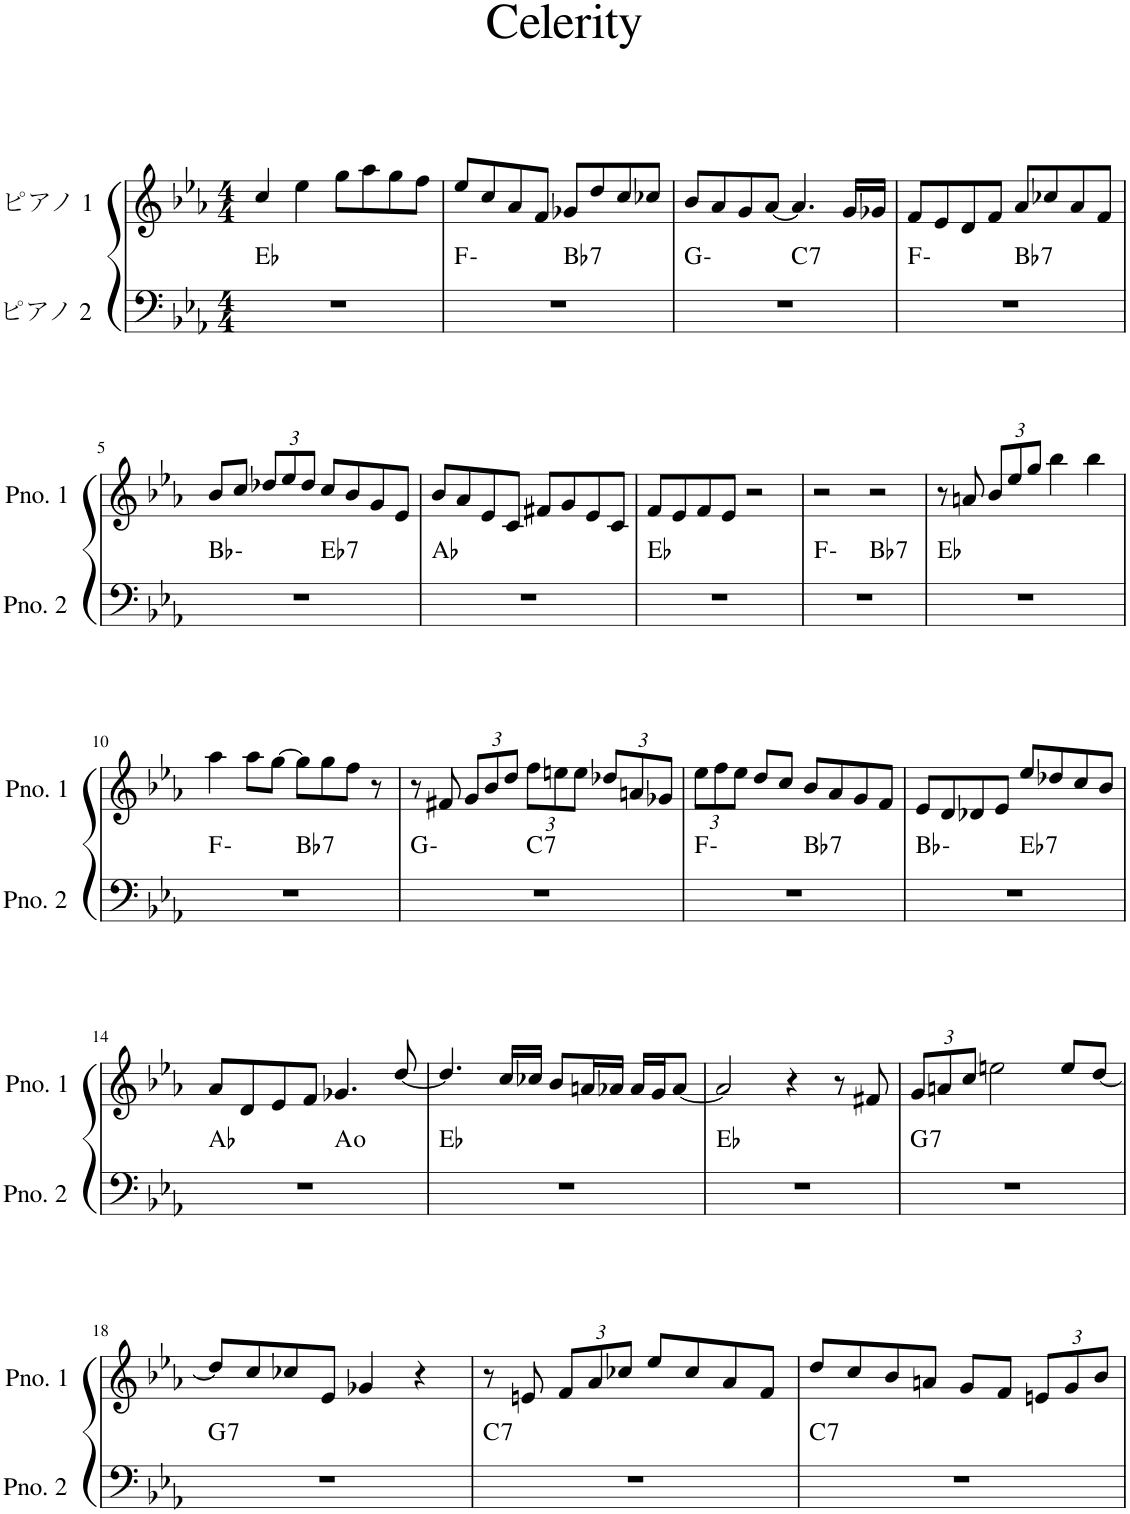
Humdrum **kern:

**kern	**harte	**kern
*part2	*part2	*part1
*staff2	*	*staff1
*I"ピアノ 2	*	*I"ピアノ 1
*clefF4	*	*clefG2
*k[b-e-a-]	*	*k[b-e-a-]
*M4/4	*	*M4/4
=1	=1	=1
1r	Eb:maj	4cc/
.	.	4ee-\
.	.	8gg\L
.	.	8aa-\
.	.	8gg\
.	.	8ff\J
=2	=2	=2
*^	*	*
1r	2ryy	F:min	8ee-/L
.	.	.	8cc/
.	.	.	8a-/
.	.	.	8f/J
!	!	!LO:H:kt=7	!
.	2ryy	Bb:7	8g-X/L
.	.	.	8dd/
.	.	.	8cc/
.	.	.	8cc-X/J
=3	=3	=3	=3
1r	2ryy	G:min	8b-/L
.	.	.	8a-/
.	.	.	8g/
.	.	.	[8a-/J
!	!	!LO:H:kt=7	!
.	2ryy	C:7	4.a-/]
.	.	.	16g/LL
.	.	.	16g-X/JJ
=4	=4	=4	=4
1r	2ryy	F:min	8f/L
.	.	.	8e-/
.	.	.	8d/
.	.	.	8f/J
!	!	!LO:H:kt=7	!
.	2ryy	Bb:7	8a-/L
.	.	.	8cc-X/
.	.	.	8a-/
.	.	.	8f/J
!!LO:LB:g=z
=5	=5	=5	=5
1r	2ryy	Bb:min	8b-/L
.	.	.	8cc/J
*	*	*	*Xbrackettup
.	.	.	12dd-X/L
.	.	.	12ee-/
.	.	.	12dd-/J
!	!	!LO:H:kt=7	!
.	2ryy	Eb:7	8cc/L
.	.	.	8b-/
.	.	.	8g/
.	.	.	8e-/J
*v	*v	*	*
=6	=6	=6
1r	Ab:maj	8b-/L
.	.	8a-/
.	.	8e-/
.	.	8c/J
.	.	8f#X/L
.	.	8g/
.	.	8e-/
.	.	8c/J
=7	=7	=7
1r	Eb:maj	8f/L
.	.	8e-/
.	.	8f/
.	.	8e-/J
.	.	2r
=8	=8	=8
*^	*	*
1r	2ryy	F:min	2r
!	!	!LO:H:kt=7	!
.	2ryy	Bb:7	2r
*v	*v	*	*
=9	=9	=9
1r	Eb:maj	8r
.	.	8an/
.	.	12b-/L
.	.	12ee-/
.	.	12gg/J
.	.	4bb-\
.	.	4bb-\
!!LO:LB:g=z
=10	=10	=10
*^	*	*
1r	2ryy	F:min	4aa-\
.	.	.	8aa-\L
.	.	.	[8gg\J
!	!	!LO:H:kt=7	!
.	2ryy	Bb:7	8gg\L]
.	.	.	8gg\
.	.	.	8ff\J
.	.	.	8r
=11	=11	=11	=11
1r	2ryy	G:min	8r
.	.	.	8f#X/
.	.	.	12g/L
.	.	.	12b-/
.	.	.	12dd/J
!	!	!LO:H:kt=7	!
.	2ryy	C:7	12ff\L
.	.	.	12een\
.	.	.	12ee\J
.	.	.	12dd-X/L
.	.	.	12an/
.	.	.	12g-X/J
=12	=12	=12	=12
1r	2ryy	F:min	12ee-\L
.	.	.	12ff\
.	.	.	12ee-\J
.	.	.	8dd/L
.	.	.	8cc/J
!	!	!LO:H:kt=7	!
.	2ryy	Bb:7	8b-/L
.	.	.	8a-/
.	.	.	8g/
.	.	.	8f/J
=13	=13	=13	=13
1r	2ryy	Bb:min	8e-/L
.	.	.	8d/
.	.	.	8d-X/
.	.	.	8e-/J
!	!	!LO:H:kt=7	!
.	2ryy	Eb:7	8ee-/L
.	.	.	8dd-X/
.	.	.	8cc/
.	.	.	8b-/J
!!LO:LB:g=z
=14	=14	=14	=14
1r	2ryy	Ab:maj	8a-/L
.	.	.	8d/
.	.	.	8e-/
.	.	.	8f/J
.	2ryy	A:dim	4.g-X/
.	.	.	[8dd/
*v	*v	*	*
=15	=15	=15
1r	Eb:maj	4.dd/]
.	.	16cc/LL
.	.	16cc-X/JJ
.	.	8b-/L
.	.	16an/L
.	.	16a-X/JJ
.	.	16a-/LL
.	.	16g/J
.	.	[8a-/J
=16	=16	=16
1r	Eb:maj	2a-/]
.	.	4r
.	.	8r
.	.	8f#X/
=17	=17	=17
!	!LO:H:kt=7	!
1r	G:7	12g/L
.	.	12an/
.	.	12cc/J
.	.	2een\
.	.	8ee/L
.	.	[8dd/J
!!LO:LB:g=z
=18	=18	=18
!	!LO:H:kt=7	!
1r	G:7	8dd/L]
.	.	8cc/
.	.	8cc-X/
.	.	8e-/J
.	.	4g-X/
.	.	4r
=19	=19	=19
!	!LO:H:kt=7	!
1r	C:7	8r
.	.	8en/
.	.	12f/L
.	.	12a-/
.	.	12cc-X/J
.	.	8ee-/L
.	.	8cc-/
.	.	8a-/
.	.	8f/J
=20	=20	=20
!	!LO:H:kt=7	!
1r	C:7	8dd/L
.	.	8cc/
.	.	8b-/
.	.	8an/J
.	.	8g/L
.	.	8f/J
.	.	12en/L
.	.	12g/
.	.	12b-/J
=	=	=
*-	*-	*-
